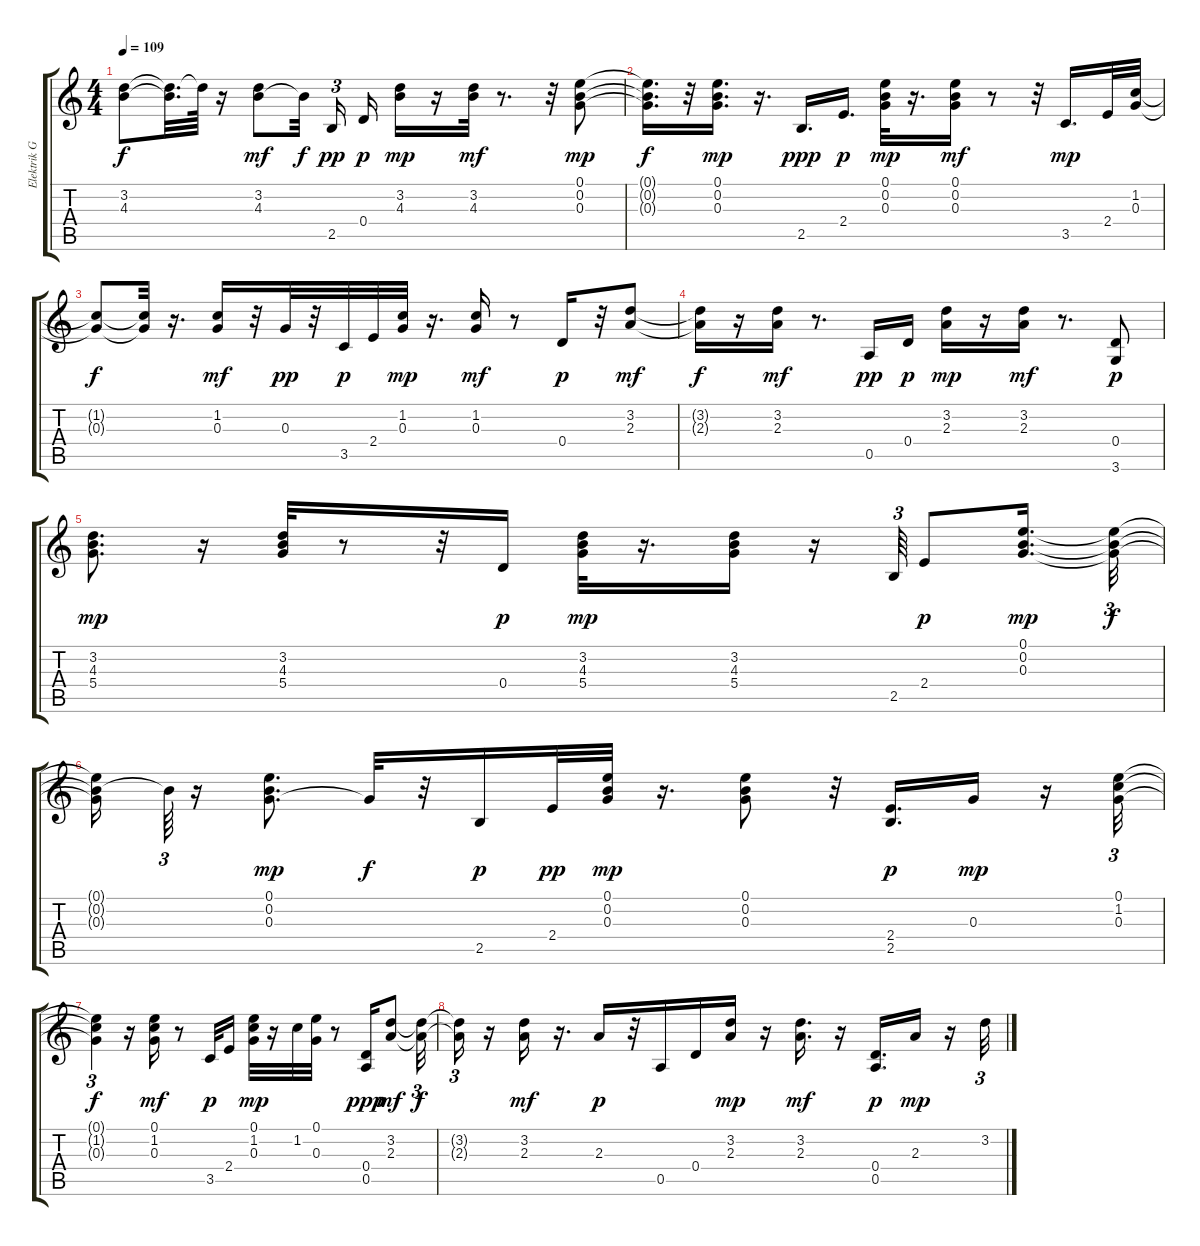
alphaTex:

\track ("Elektrik Guitar" "Elektrik G") {instrument electricguitarjazz}
\staff {score tabs}
\tuning (E4 B3 G3 D3 A2 E2) {hide}
\ts (4 4)
\tempo 109
\clef g2
\ks c
(3.2{t} 4.3{t}).8{dy f} (3.2{t} 4.3{t}).32{d} 3.2{t}.64 r.16 (3.2 4.3).8{dy mf} 4.3{t}.32{dy f beam splitsecondary} 2.5.16{tu (3 2) dy pp} 0.4.16{dy p} (3.2 4.3).16{dy mp} r.16 (3.2 4.3).32{dy mf} r.8{d} r.32 (0.1 0.2 0.3).8{dy mp} |
(0.1{t} 0.2{t} 0.3{t}).16{d dy f} r.32 (0.1 0.2 0.3).16{d dy mp} r.16{d} 2.5.16{d dy ppp} 2.4.16{d dy p} (0.1 0.2 0.3).32{dy mp} r.16{d} (0.1 0.2 0.3).16{dy mf} r.8 r.32 3.5.16{d dy mp} 2.4.32 (1.2 0.3).32 |
(1.2{t} 0.3{t}).8{dy f} (1.2{t} 0.3{t}).32 r.16{d} (1.2 0.3).16{dy mf} r.32 0.3.32{dy pp} r.32 3.5.32{dy p} 2.4.32 (1.2 0.3).32{dy mp} r.16{d} (1.2 0.3).16{dy mf} r.8 0.4.16{dy p} r.32 (3.2 2.3).8{dy mf} |
(3.2{t} 2.3{t}).16{dy f} r.16 (3.2 2.3).16{dy mf} r.8{d} 0.5.16{dy pp} 0.4.16{dy p} (3.2 2.3).16{dy mp} r.16 (3.2 2.3).16{dy mf} r.8{d} (0.4 3.6).8{dy p} |
(3.2 4.3 5.4).8{d dy mp} r.16 (3.2 4.3 5.4).32 r.8 r.32 0.4.16{dy p} (3.2 4.3 5.4).32{dy mp} r.16{d} (3.2 4.3 5.4).16 r.16 2.5.64{tu (3 2)} 2.4.8{dy p} (0.1 0.2 0.3).16{d dy mp} (0.1{t} 0.2{t} 0.3{t}).32{tu (3 2) dy f} |
(0.1{t} 0.2{t} 0.3{t}).16 0.2{t}.64{tu (3 2)} r.16 (0.1 0.2 0.3).8{d dy mp} 0.3{t}.32{dy f} r.32 2.5.16{dy p} 2.4.32{dy pp} (0.1 0.2 0.3).32{dy mp} r.16{d} (0.1 0.2 0.3).8 r.32 (2.4 2.5).16{d dy p} 0.3.16{dy mp} r.16 (0.1 1.2 0.3).32{tu (3 2)} |
(0.1{t} 1.2{t} 0.3{t}).4{tu (3 2) dy f} r.16 (0.1 1.2 0.3).16{dy mf} r.8 3.5.32{dy p} 2.4.16 (0.1 1.2 0.3).32{dy mp} r.16 1.2.32 (0.1 0.3).32 r.8 (0.4 0.5).16{dy ppp} (3.2 2.3).8{dy mf} (3.2{t} 2.3{t}).32{tu (3 2) dy f} |
(3.2{t} 2.3{t}).16{tu (3 2)} r.16 (3.2 2.3).16{dy mf} r.16{d} 2.3.16{dy p} r.32 0.5.16 0.4.16 (3.2 2.3).16{dy mp} r.16 (3.2 2.3).16{d dy mf} r.16 (0.4 0.5).16{d dy p} 2.3.16{dy mp} r.16 3.2.32{tu (3 2)}
